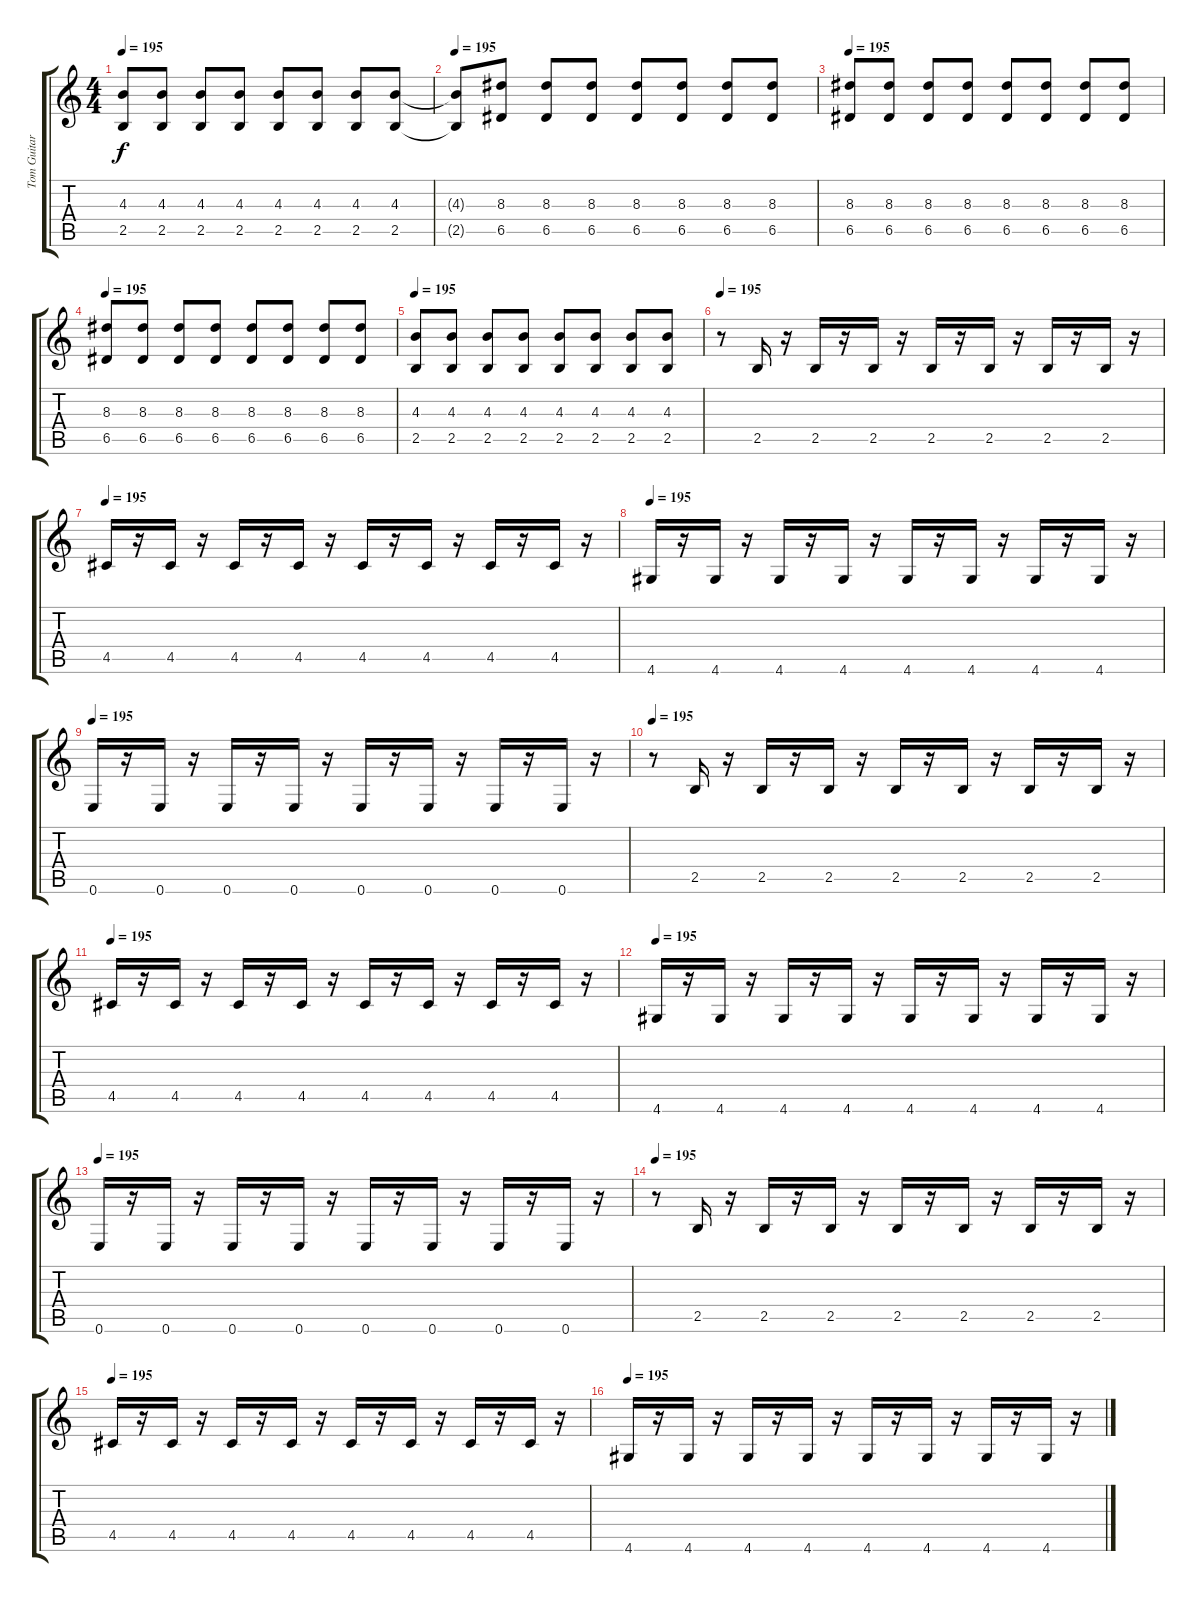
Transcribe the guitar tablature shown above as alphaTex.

\track ("Tom Guitar 1" "Tom Guitar") {instrument distortionguitar}
\staff {score tabs}
\tuning (E4 B3 G3 D3 A2 E2) {hide}
\ts (4 4)
\tempo 195
\clef g2
\ks c
(4.3 2.5).8{dy f} (4.3 2.5).8 (4.3 2.5).8 (4.3 2.5).8 (4.3 2.5).8 (4.3 2.5).8 (4.3 2.5).8 (4.3 2.5).8 |
\tempo 195
(4.3{t} 2.5{t}).8{instrument electricguitarclean} (8.3 6.5).8 (8.3 6.5).8 (8.3 6.5).8 (8.3 6.5).8 (8.3 6.5).8 (8.3 6.5).8 (8.3 6.5).8 |
\tempo 195
(8.3 6.5).8{instrument electricguitarclean} (8.3 6.5).8 (8.3 6.5).8 (8.3 6.5).8 (8.3 6.5).8 (8.3 6.5).8 (8.3 6.5).8 (8.3 6.5).8 |
\tempo 195
(8.3 6.5).8{instrument electricguitarclean} (8.3 6.5).8 (8.3 6.5).8 (8.3 6.5).8 (8.3 6.5).8 (8.3 6.5).8 (8.3 6.5).8 (8.3 6.5).8 |
\tempo 195
(4.3 2.5).8 (4.3 2.5).8 (4.3 2.5).8 (4.3 2.5).8 (4.3 2.5).8 (4.3 2.5).8 (4.3 2.5).8 (4.3 2.5).8 |
\tempo 195
r.8{instrument distortionguitar} 2.5.16 r.16 2.5.16 r.16 2.5.16 r.16 2.5.16 r.16 2.5.16 r.16 2.5.16 r.16 2.5.16 r.16 |
\tempo 195
4.5.16 r.16 4.5.16 r.16 4.5.16 r.16 4.5.16 r.16 4.5.16 r.16 4.5.16 r.16 4.5.16 r.16 4.5.16 r.16 |
\tempo 195
4.6.16 r.16 4.6.16 r.16 4.6.16 r.16 4.6.16 r.16 4.6.16 r.16 4.6.16 r.16 4.6.16 r.16 4.6.16 r.16 |
\tempo 195
0.6.16 r.16 0.6.16 r.16 0.6.16 r.16 0.6.16 r.16 0.6.16 r.16 0.6.16 r.16 0.6.16 r.16 0.6.16 r.16 |
\tempo 195
r.8{instrument distortionguitar} 2.5.16 r.16 2.5.16 r.16 2.5.16 r.16 2.5.16 r.16 2.5.16 r.16 2.5.16 r.16 2.5.16 r.16 |
\tempo 195
4.5.16 r.16 4.5.16 r.16 4.5.16 r.16 4.5.16 r.16 4.5.16 r.16 4.5.16 r.16 4.5.16 r.16 4.5.16 r.16 |
\tempo 195
4.6.16 r.16 4.6.16 r.16 4.6.16 r.16 4.6.16 r.16 4.6.16 r.16 4.6.16 r.16 4.6.16 r.16 4.6.16 r.16 |
\tempo 195
0.6.16 r.16 0.6.16 r.16 0.6.16 r.16 0.6.16 r.16 0.6.16 r.16 0.6.16 r.16 0.6.16 r.16 0.6.16 r.16 |
\tempo 195
r.8{instrument distortionguitar} 2.5.16 r.16 2.5.16 r.16 2.5.16 r.16 2.5.16 r.16 2.5.16 r.16 2.5.16 r.16 2.5.16 r.16 |
\tempo 195
4.5.16 r.16 4.5.16 r.16 4.5.16 r.16 4.5.16 r.16 4.5.16 r.16 4.5.16 r.16 4.5.16 r.16 4.5.16 r.16 |
\tempo 195
4.6.16 r.16 4.6.16 r.16 4.6.16 r.16 4.6.16 r.16 4.6.16 r.16 4.6.16 r.16 4.6.16 r.16 4.6.16 r.16
